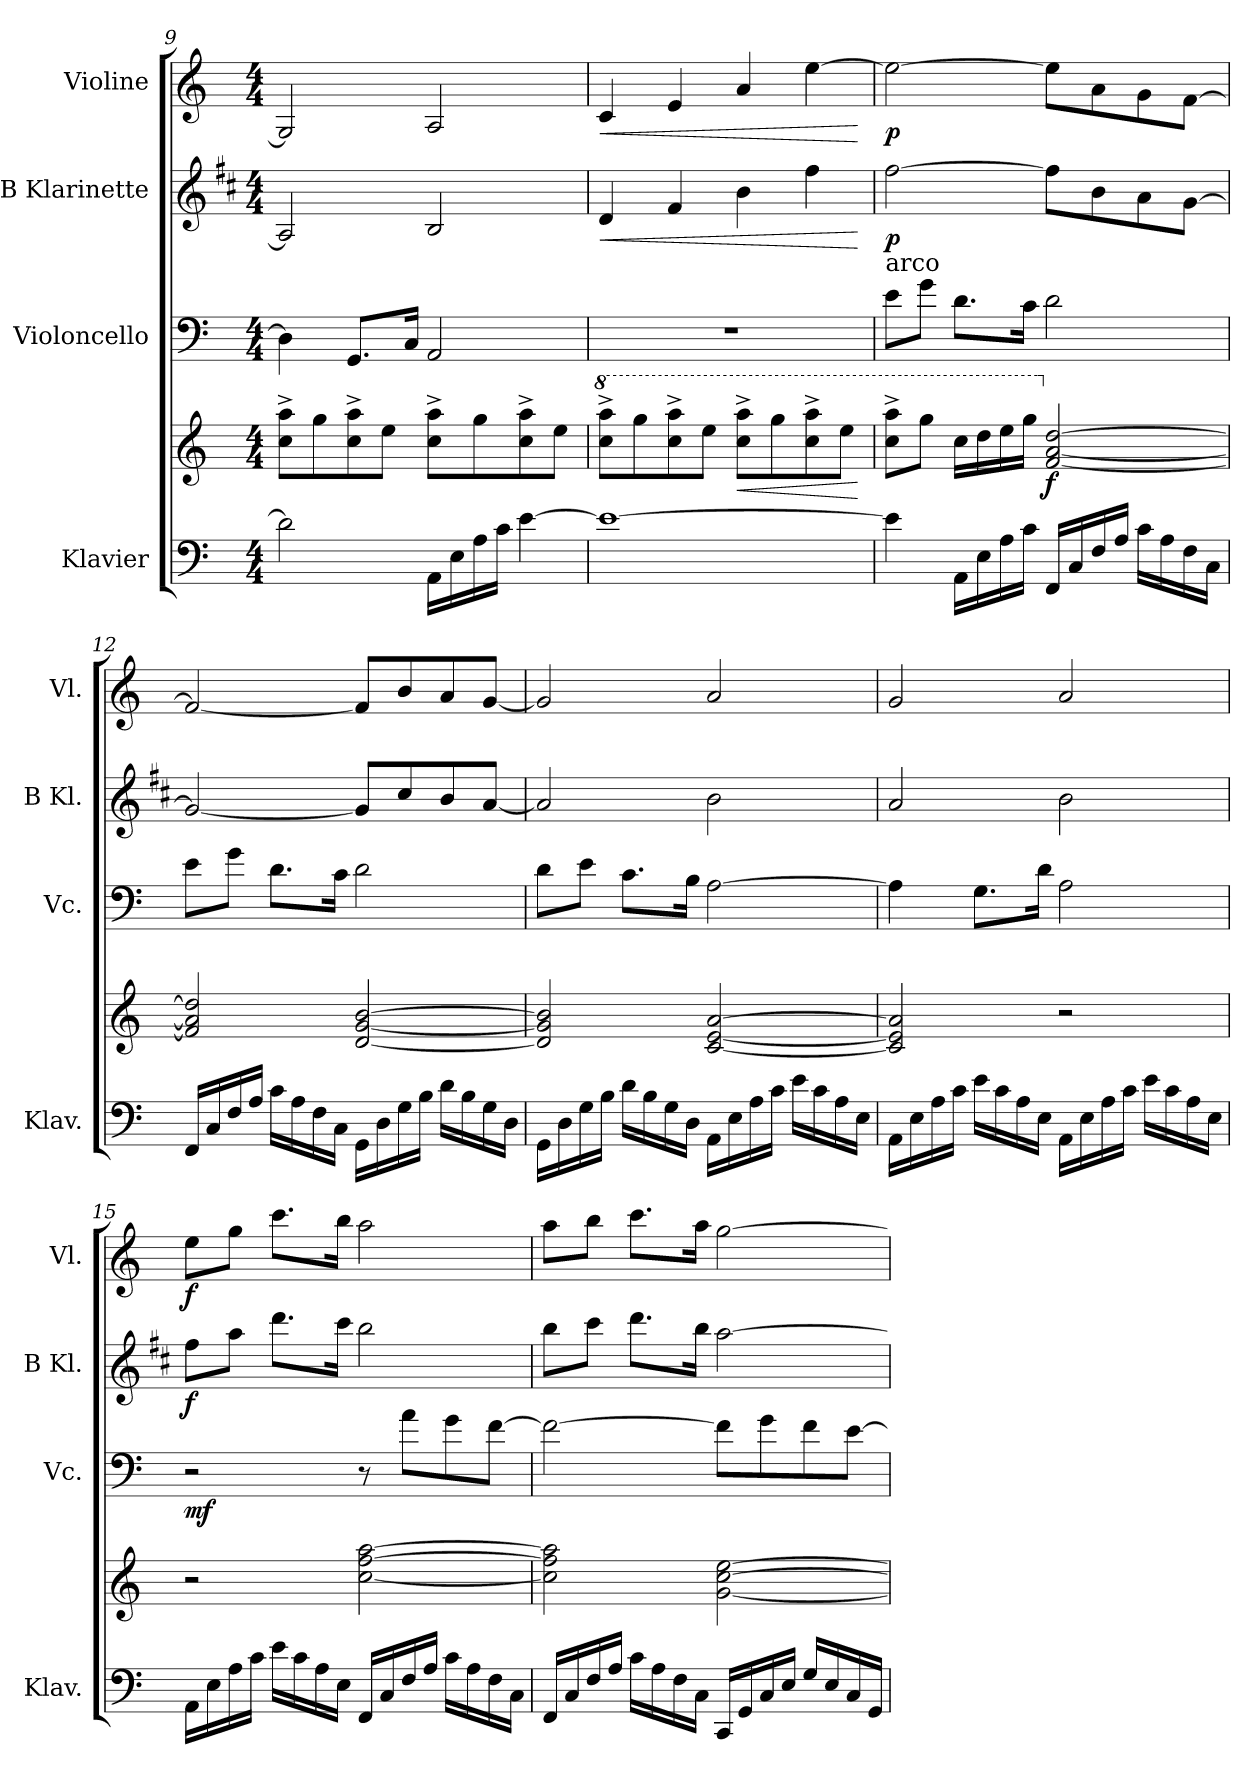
**kern	**kern	**dynam	**kern	**dynam	**kern	**dynam	**kern	**dynam
*part4	*part4	*part4	*part3	*part3	*part2	*part2	*part1	*part1
*staff5	*staff4	*staff4/5	*staff3	*staff3	*staff2	*staff2	*staff1	*staff1
*I"Klavier	*	*	*I"Violoncello	*	*I"B Klarinette	*	*I"Violine	*
*I'Klav.	*	*	*I'Vc.	*	*I'B Kl.	*	*I'Vl.	*
*clefF4	*clefG2	*	*clefF4	*	*clefG2	*	*clefG2	*
*	*	*	*	*	*ITrd1c2	*	*	*
*k[]	*k[]	*	*k[]	*	*k[]	*	*k[]	*
*M4/4	*M4/4	*	*M4/4	*	*M4/4	*	*M4/4	*
=9	=9	=9	=9	=9	=9	=9	=9	=9
2d\]	8cc\^ 8aa\^L	.	4D\]	.	2G/]	.	2G/]	.
.	8gg\	.	.	.	.	.	.	.
.	8cc\^ 8aa\^	.	8.GG/L	.	.	.	.	.
.	8ee\J	.	.	.	.	.	.	.
.	.	.	16C/Jk	.	.	.	.	.
16AA\LL	8cc\^ 8aa\^L	.	2AA/	.	2A/	.	2A/	.
16E\	.	.	.	.	.	.	.	.
16A\	8gg\	.	.	.	.	.	.	.
16c\JJ	.	.	.	.	.	.	.	.
[4e\	8cc\^ 8aa\^	.	.	.	.	.	.	.
.	8ee\J	.	.	.	.	.	.	.
=10	=10	=10	=10	=10	=10	=10	=10	=10
*	*8va	*	*	*	*	*	*	*
!	!	!	!	!	!	!LO:HP:b	!	!LO:HP:b
1e_	8ccc\^ 8aaa\^L	.	1r	.	4c/	<	4c/	<
.	8ggg\	.	.	.	.	.	.	.
.	8ccc\^ 8aaa\^	.	.	.	4e/	.	4e/	.
.	8eee\J	.	.	.	.	.	.	.
!	!	!LO:HP:b	!	!	!	!	!	!
.	8ccc\^ 8aaa\^L	<	.	.	4a\	.	4a/	.
.	8ggg\	.	.	.	.	.	.	.
.	8ccc\^ 8aaa\^	.	.	.	4ee\	.	[4ee\	.
.	8eee\J	.	.	.	.	.	.	.
.	.	[	.	.	.	[	.	[
!!LO:LB:g=z
=11	=11	=11	=11	=11	=11	=11	=11	=11
!	!	!	!LO:TX:a:t=arco	!	!	!	!	!
!	!	!	!	!	!	!LO:DY:b	!	!LO:DY:b
4e\]	8ccc\^ 8aaa\^L	.	8e\L	.	[2ee\	p	2ee\_	p
.	8ggg\J	.	8g\J	.	.	.	.	.
16AA\LL	16ccc\LL	.	8.d\L	.	.	.	.	.
16E\	16ddd\	.	.	.	.	.	.	.
16A\	16eee\	.	.	.	.	.	.	.
16c\JJ	16ggg\JJ	.	16c\Jk	.	.	.	.	.
*	*X8va	*	*	*	*	*	*	*
!	!	!LO:DY:b	!	!	!	!	!	!
16FF/LL	[2f/ [2a/ [2dd/	f	2d\	.	8ee\L]	.	8ee\L]	.
16C/	.	.	.	.	.	.	.	.
16F/	.	.	.	.	8a\	.	8a\	.
16A/JJ	.	.	.	.	.	.	.	.
16c\LL	.	.	.	.	8g\	.	8g\	.
16A\	.	.	.	.	.	.	.	.
16F\	.	.	.	.	[8f\J	.	[8f\J	.
16C\JJ	.	.	.	.	.	.	.	.
=12	=12	=12	=12	=12	=12	=12	=12	=12
16FF/LL	2f/] 2a/] 2dd/]	.	8e\L	.	2f/_	.	2f/_	.
16C/	.	.	.	.	.	.	.	.
16F/	.	.	8g\J	.	.	.	.	.
16A/JJ	.	.	.	.	.	.	.	.
16c\LL	.	.	8.d\L	.	.	.	.	.
16A\	.	.	.	.	.	.	.	.
16F\	.	.	.	.	.	.	.	.
16C\JJ	.	.	16c\Jk	.	.	.	.	.
16GG\LL	[2d/ [2g/ [2b/	.	2d\	.	8f/L]	.	8f/L]	.
16D\	.	.	.	.	.	.	.	.
16G\	.	.	.	.	8b/	.	8b/	.
16B\JJ	.	.	.	.	.	.	.	.
16d\LL	.	.	.	.	8a/	.	8a/	.
16B\	.	.	.	.	.	.	.	.
16G\	.	.	.	.	[8g/J	.	[8g/J	.
16D\JJ	.	.	.	.	.	.	.	.
!!LO:PB:g=z
=13	=13	=13	=13	=13	=13	=13	=13	=13
16GG\LL	2d/] 2g/] 2b/]	.	8d\L	.	2g/]	.	2g/]	.
16D\	.	.	.	.	.	.	.	.
16G\	.	.	8e\J	.	.	.	.	.
16B\JJ	.	.	.	.	.	.	.	.
16d\LL	.	.	8.c\L	.	.	.	.	.
16B\	.	.	.	.	.	.	.	.
16G\	.	.	.	.	.	.	.	.
16D\JJ	.	.	16B\Jk	.	.	.	.	.
16AA\LL	[2c/ [2e/ [2a/	.	[2A\	.	2a\	.	2a/	.
16E\	.	.	.	.	.	.	.	.
16A\	.	.	.	.	.	.	.	.
16c\JJ	.	.	.	.	.	.	.	.
16e\LL	.	.	.	.	.	.	.	.
16c\	.	.	.	.	.	.	.	.
16A\	.	.	.	.	.	.	.	.
16E\JJ	.	.	.	.	.	.	.	.
=14	=14	=14	=14	=14	=14	=14	=14	=14
16AA\LL	2c/] 2e/] 2a/]	.	4A\]	.	2g/	.	2g/	.
16E\	.	.	.	.	.	.	.	.
16A\	.	.	.	.	.	.	.	.
16c\JJ	.	.	.	.	.	.	.	.
16e\LL	.	.	8.G\L	.	.	.	.	.
16c\	.	.	.	.	.	.	.	.
16A\	.	.	.	.	.	.	.	.
16E\JJ	.	.	16d\Jk	.	.	.	.	.
16AA\LL	2r	.	2A\	.	2a\	.	2a/	.
16E\	.	.	.	.	.	.	.	.
16A\	.	.	.	.	.	.	.	.
16c\JJ	.	.	.	.	.	.	.	.
16e\LL	.	.	.	.	.	.	.	.
16c\	.	.	.	.	.	.	.	.
16A\	.	.	.	.	.	.	.	.
16E\JJ	.	.	.	.	.	.	.	.
!!LO:LB:g=z
=15	=15	=15	=15	=15	=15	=15	=15	=15
!	!	!	!	!LO:DY:b	!	!LO:DY:b	!	!LO:DY:b
16AA\LL	2r	.	2r	mf	8ee\L	f	8ee\L	f
16E\	.	.	.	.	.	.	.	.
16A\	.	.	.	.	8gg\J	.	8gg\J	.
16c\JJ	.	.	.	.	.	.	.	.
16e\LL	.	.	.	.	8.ccc\L	.	8.ccc\L	.
16c\	.	.	.	.	.	.	.	.
16A\	.	.	.	.	.	.	.	.
16E\JJ	.	.	.	.	16bb\Jk	.	16bb\Jk	.
16FF/LL	[2cc\ [2ff\ [2aa\	.	8r	.	2aa\	.	2aa\	.
16C/	.	.	.	.	.	.	.	.
16F/	.	.	8a\L	.	.	.	.	.
16A/JJ	.	.	.	.	.	.	.	.
16c\LL	.	.	8g\	.	.	.	.	.
16A\	.	.	.	.	.	.	.	.
16F\	.	.	[8f\J	.	.	.	.	.
16C\JJ	.	.	.	.	.	.	.	.
=16	=16	=16	=16	=16	=16	=16	=16	=16
16FF/LL	2cc\] 2ff\] 2aa\]	.	2f\_	.	8aa\L	.	8aa\L	.
16C/	.	.	.	.	.	.	.	.
16F/	.	.	.	.	8bb\J	.	8bb\J	.
16A/JJ	.	.	.	.	.	.	.	.
16c\LL	.	.	.	.	8.ccc\L	.	8.ccc\L	.
16A\	.	.	.	.	.	.	.	.
16F\	.	.	.	.	.	.	.	.
16C\JJ	.	.	.	.	16aa\Jk	.	16aa\Jk	.
16CC/LL	[2g\ [2cc\ [2ee\	.	8f\L]	.	[2gg\	.	[2gg\	.
16GG/	.	.	.	.	.	.	.	.
16C/	.	.	8g\	.	.	.	.	.
16E/JJ	.	.	.	.	.	.	.	.
16G/LL	.	.	8f\	.	.	.	.	.
16E/	.	.	.	.	.	.	.	.
16C/	.	.	[8e\J	.	.	.	.	.
16GG/JJ	.	.	.	.	.	.	.	.
=	=	=	=	=	=	=	=	=
*-	*-	*-	*-	*-	*-	*-	*-	*-
